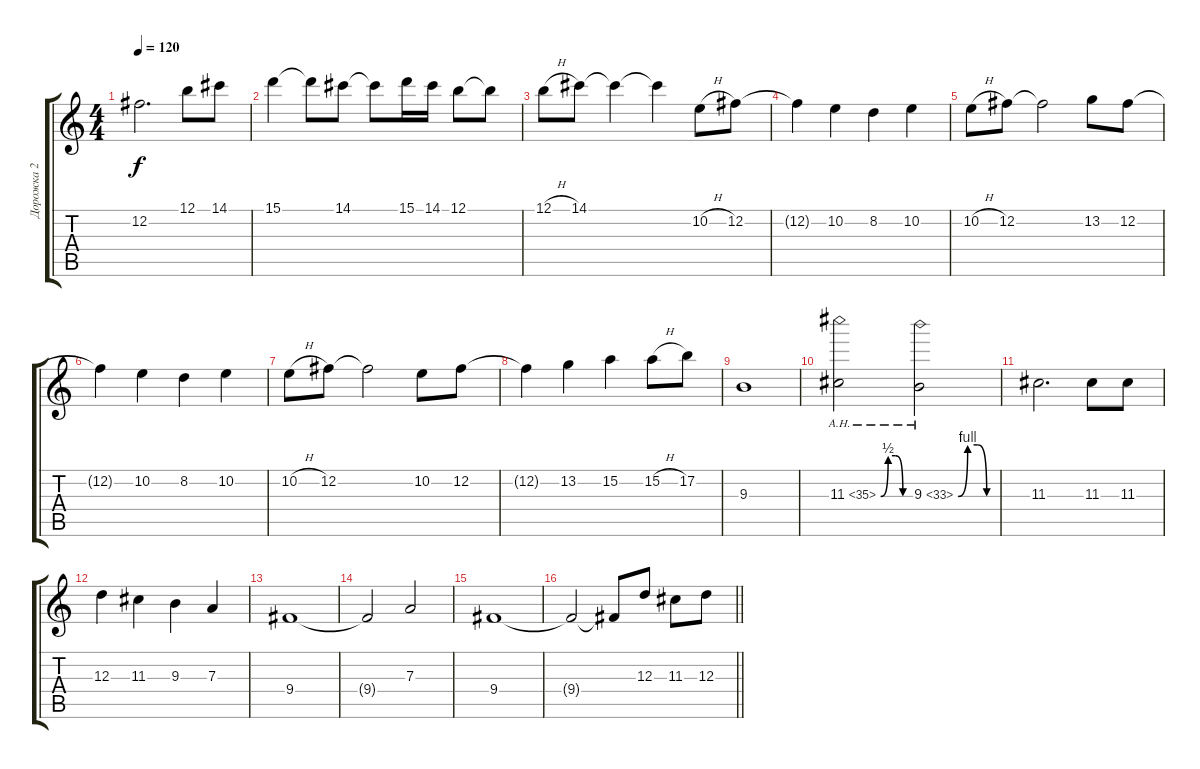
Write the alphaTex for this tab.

\track ("Дорожка 2" "Дорожка 2") {instrument distortionguitar}
\staff {score tabs}
\tuning (B3 Gb3 D3 A2 E2 B1) {hide}
\ts (4 4)
\tempo 120
\clef g2
\ks c
12.2.2{d dy f} 12.1.8 14.1.8 |
15.1.4 15.1{t}.8 14.1.8 14.1{t}.8 15.1.16 14.1.16 12.1.8 12.1{t}.8 |
12.1{h}.8 14.1.8 14.1{t}.4 14.1{t}.4 10.2{h}.8 12.2.8 |
12.2{t}.4 10.2.4 8.2.4 10.2.4 |
10.2{h}.8 12.2.8 12.2{t}.2 13.2.8 12.2.8 |
12.2{t}.4 10.2.4 8.2.4 10.2.4 |
10.2{h}.8 12.2.8 12.2{t}.2 10.2.8 12.2.8 |
12.2{t}.4 13.2.4 15.2.4 15.2{h}.8 17.2.8 |
9.3.1 |
11.3{be (custom 0 0 15 2 30 2 45 0 60 0) ah 24}.2 9.3{be (custom 0 0 15 4 30 4 45 0 60 0) ah 24}.2 |
11.3.2{d} 11.3.8 11.3.8 |
12.3.4 11.3.4 9.3.4 7.3.4 |
9.4.1 |
9.4{t}.2 7.3.2 |
9.4.1 |
\barLineRight lightlight
9.4{t}.2 9.4{t}.8 12.3.8 11.3.8 12.3.8
